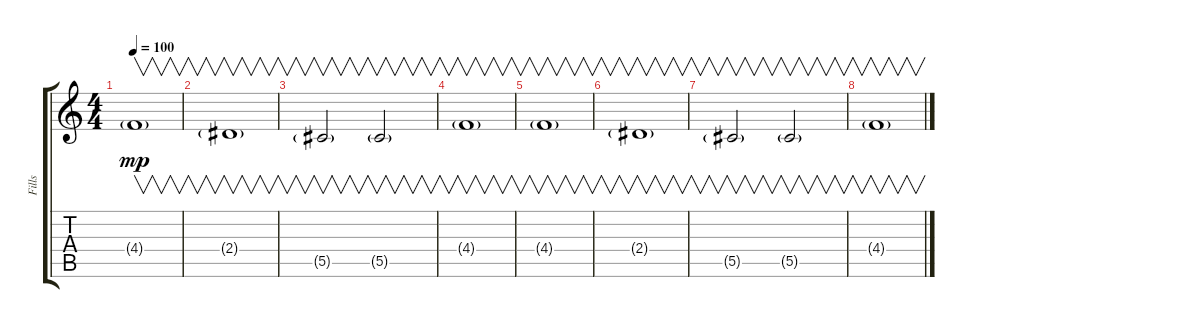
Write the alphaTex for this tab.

\track ("Fills" "Fills") {instrument distortionguitar}
\staff {score tabs}
\tuning (Eb4 Bb3 Gb3 Db3 Ab2 Eb2) {hide}
\ts (4 4)
\tempo 100
\clef g2
\ks c
4.4{g}.1{v dy mp instrument distortionguitar} |
2.4{g}.1{v} |
5.5{g}.2{v} 5.5{g}.2{v} |
4.4{g}.1{v} |
4.4{g}.1{v} |
2.4{g}.1{v} |
5.5{g}.2{v} 5.5{g}.2{v} |
4.4{g}.1{v}
